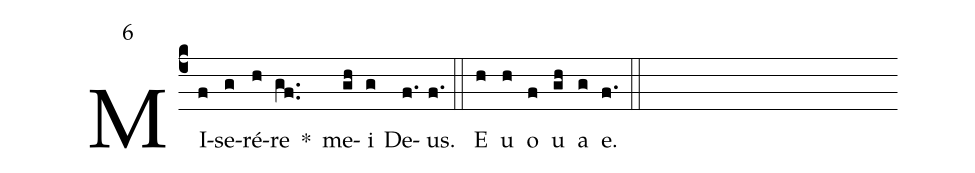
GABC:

mode:6;
%%
(c4)MI(f)se(g)ré(h)re(gf..) *() me(gh)i(g) De(f.)us.(f.) (::) <eu>E(h) u(h) o(f) u(gh) a(g) e.</eu>(f.) (::)
